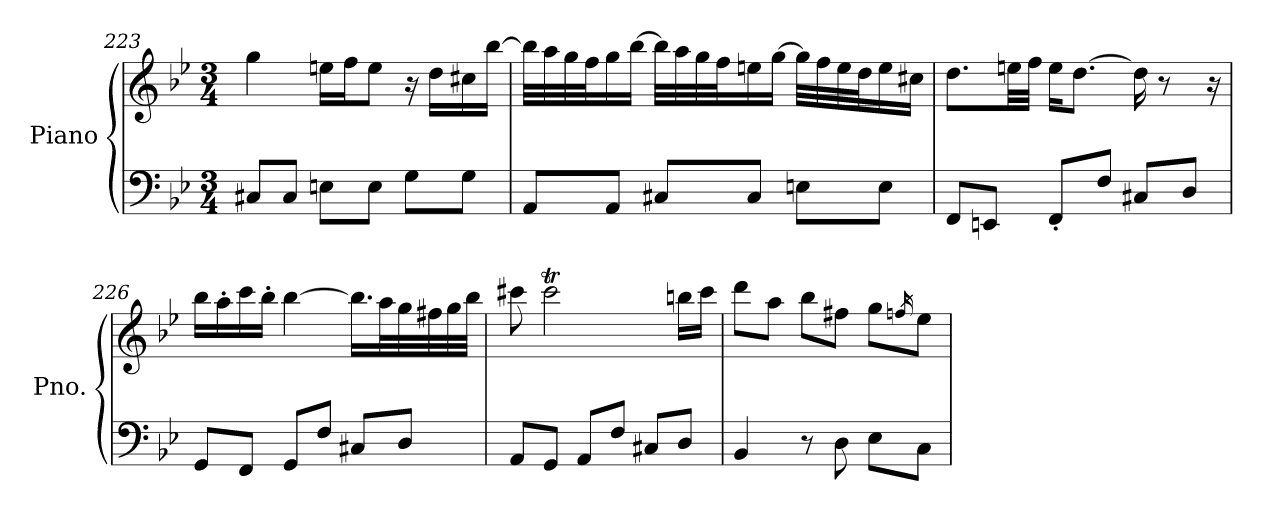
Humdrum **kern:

**kern	**kern
*part1	*part1
*staff2	*staff1
*I"Piano	*
*I'Pno.	*
*clefF4	*clefG2
*k[b-e-]	*k[b-e-]
*M3/4	*M3/4
=223	=223
8C#X/L	4gg\
8C#/J	.
8En\L	16een\LL
.	16ff\J
8E\J	8ee\J
8G\L	16r
.	16dd\LL
8G\J	16cc#X\
.	[16bb-\JJ
=224	=224
8AA/L	32bb-\LLL]
.	32aa\
.	32gg\
.	32ff\J
8AA/J	16gg\
.	[16bb-\JJ
8C#X/L	32bb-\LLL]
.	32aa\
.	32gg\
.	32ff\J
8C#/J	16een\
.	[16gg\JJ
8En\L	32gg\LLL]
.	32ff\
.	32ee\
.	32dd\J
8E\J	16ee\
.	16cc#X\JJ
=225	=225
8FF/L	8.dd\L
8EEn/J	.
.	32een\LL
.	32ff\JJJ
8FF'/L	16ee\KL
.	[8.dd\J
8F/J	.
8C#X/L	16dd\]
.	8r
8D/J	.
.	16r
=226	=226
8GG/L	16bb-\LL
.	16aa'\
8FF/J	16ccc\
.	16bb-'\JJ
8GG/L	[4bb-\
8F/J	.
8C#X/L	16.bb-\LL]
.	32aa\L
8D/J	32gg\
.	32ff#X\
.	32gg\
.	32bb-\JJJ
=227	=227
8AA/L	8ccc#X\
8GG/J	2ccc#t\
8AA/L	.
8F/J	.
8C#X/L	.
8D/J	16bbn\LL
.	16ccc#\JJ
=228	=228
4BB-/	8ddd\L
.	8aa\J
8r	8bb-\L
8D\	8ff#X\J
8E-\L	8gg\L
.	16qffn/
8C\J	8ee-\J
=	=
*-	*-
